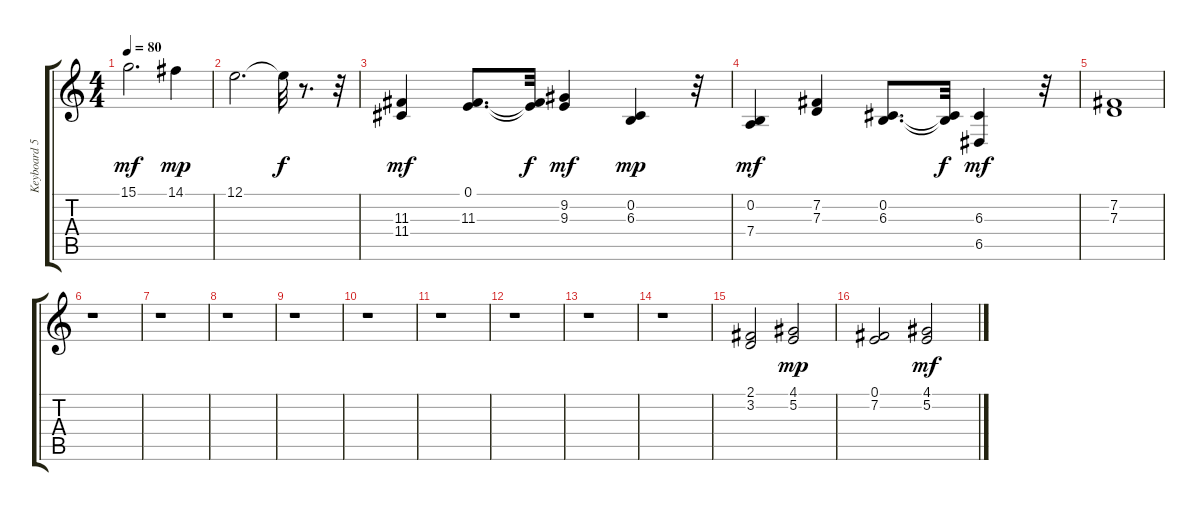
\track ("Keyboard 5" "Keyboard 5") {instrument choiraahs}
\staff {score tabs}
\tuning (E4 B3 G3 D3 A2 E2) {hide}
\ts (4 4)
\tempo 80
\clef g2
\ks c
15.1.2{d dy mf} 14.1.4{dy mp} |
12.1.2{d} 12.1{t}.32{dy f} r.8{d} r.32 |
(11.3 11.4).4{dy mf} (0.1 11.3).8{d} (0.1{t} 11.3{t}).32{dy f} (9.2 9.3).4{dy mf} (0.2 6.3).4{dy mp} r.32 |
(0.2 7.4).4{dy mf} (7.2 7.3).4 (0.2 6.3).8{d} (0.2{t} 6.3{t}).32{dy f} (6.3 6.5).4{dy mf} r.32 |
(7.2 7.3).1 |
r.1 |
r.1 |
r.1 |
r.1 |
r.1 |
r.1 |
r.1 |
r.1 |
r.1 |
(2.1 3.2).2 (4.1 5.2).2{dy mp} |
(0.1 7.2).2 (4.1 5.2).2{dy mf}
